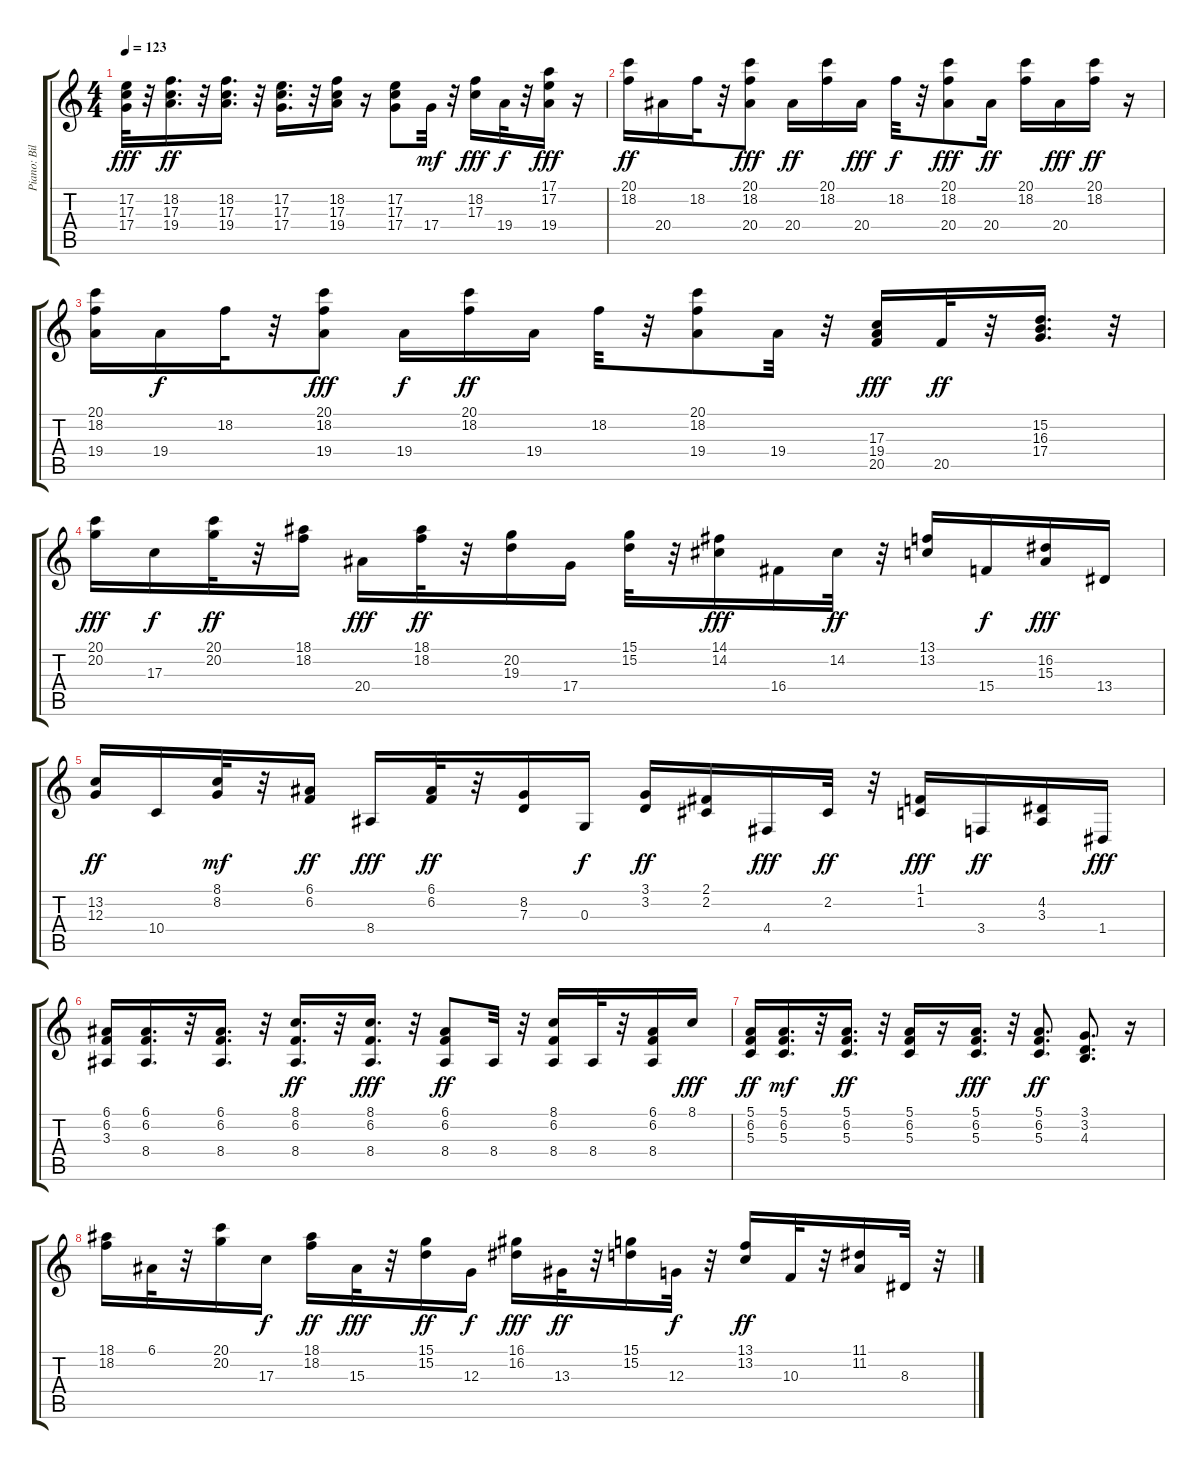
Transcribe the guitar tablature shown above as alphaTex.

\track ("Piano: Billy Joel[Solo]" "Piano: Bil") {instrument electricgrandpiano}
\staff {score tabs}
\tuning (E4 B3 G3 D3 A2 E2) {hide}
\ts (4 4)
\tempo 123
\clef g2
\ks c
(17.2 17.3 17.4).32{dy fff} r.32 (18.2 17.3 19.4).16{d dy ff} r.32 (18.2 17.3 19.4).16{d} r.32 (17.2 17.3 17.4).16{d} r.32 (18.2 17.3 19.4).16 r.16 (17.2 17.3 17.4).8 17.4.32{dy mf} r.32 (18.2 17.3).16{dy fff} 19.4.32{dy f} r.32 (17.1 17.2 19.4).16{dy fff} r.16 |
(20.1 18.2).16{dy ff} 20.4.16 18.2.32 r.32 (20.1 18.2 20.4).8{dy fff} 20.4.16{dy ff} (20.1 18.2).16 20.4.16{dy fff} 18.2.32{dy f} r.32 (20.1 18.2 20.4).8{dy fff} 20.4.16{dy ff} (20.1 18.2).16 20.4.16{dy fff} (20.1 18.2).16{dy ff} r.16 |
(20.1 18.2 19.4).16 19.4.16{dy f} 18.2.32 r.32 (20.1 18.2 19.4).8{dy fff} 19.4.16{dy f} (20.1 18.2).16{dy ff} 19.4.16 18.2.32 r.32 (20.1 18.2 19.4).8 19.4.32 r.32 (17.3 19.4 20.5).16{dy fff} 20.5.32{dy ff} r.32 (15.2 16.3 17.4).16{d} r.32 |
(20.1 20.2).16{dy fff} 17.3.16{dy f} (20.1 20.2).32{dy ff} r.32 (18.1 18.2).16 20.4.16{dy fff} (18.1 18.2).32{dy ff} r.32 (20.2 19.3).16 17.4.16 (15.1 15.2).32 r.32 (14.1 14.2).16{dy fff} 16.4.16 14.2.32{dy ff} r.32 (13.1 13.2).16 15.4.16{dy f} (16.2 15.3).16{dy fff} 13.4.16 |
(13.2 12.3).16{dy ff} 10.4.16 (8.1 8.2).32{dy mf} r.32 (6.1 6.2).16{dy ff} 8.4.16{dy fff} (6.1 6.2).32{dy ff} r.32 (8.2 7.3).16 0.3.16{dy f} (3.1 3.2).16{dy ff} (2.1 2.2).16 4.4.16{dy fff} 2.2.32{dy ff} r.32 (1.1 1.2).16{dy fff} 3.4.16{dy ff} (4.2 3.3).16 1.4.16{dy fff} |
(6.1 6.2 3.3).16 (6.1 6.2 8.4).16{d} r.32 (6.1 6.2 8.4).16{d} r.32 (8.1 6.2 8.4).16{d dy ff} r.32 (8.1 6.2 8.4).16{d dy fff} r.32 (6.1 6.2 8.4).8{dy ff} 8.4.32 r.32 (8.1 6.2 8.4).16 8.4.32 r.32 (6.1 6.2 8.4).16 8.1.16{dy fff} |
(5.1 6.2 5.3).16{dy ff} (5.1 6.2 5.3).16{d dy mf} r.32 (5.1 6.2 5.3).16{d dy ff} r.32 (5.1 6.2 5.3).16 r.16 (5.1 6.2 5.3).16{d dy fff} r.32 (5.1 6.2 5.3).8{d dy ff} (3.1 3.2 4.3).8{d} r.16 |
(18.1 18.2).16 6.1.32 r.32 (20.1 20.2).16 17.3.16{dy f} (18.1 18.2).16{dy ff} 15.3.32{dy fff} r.32 (15.1 15.2).16{dy ff} 12.3.16{dy f} (16.1 16.2).16{dy fff} 13.3.32{dy ff} r.32 (15.1 15.2).16 12.3.32{dy f} r.32 (13.1 13.2).16{dy ff} 10.3.32 r.32 (11.1 11.2).16 8.3.32 r.32
